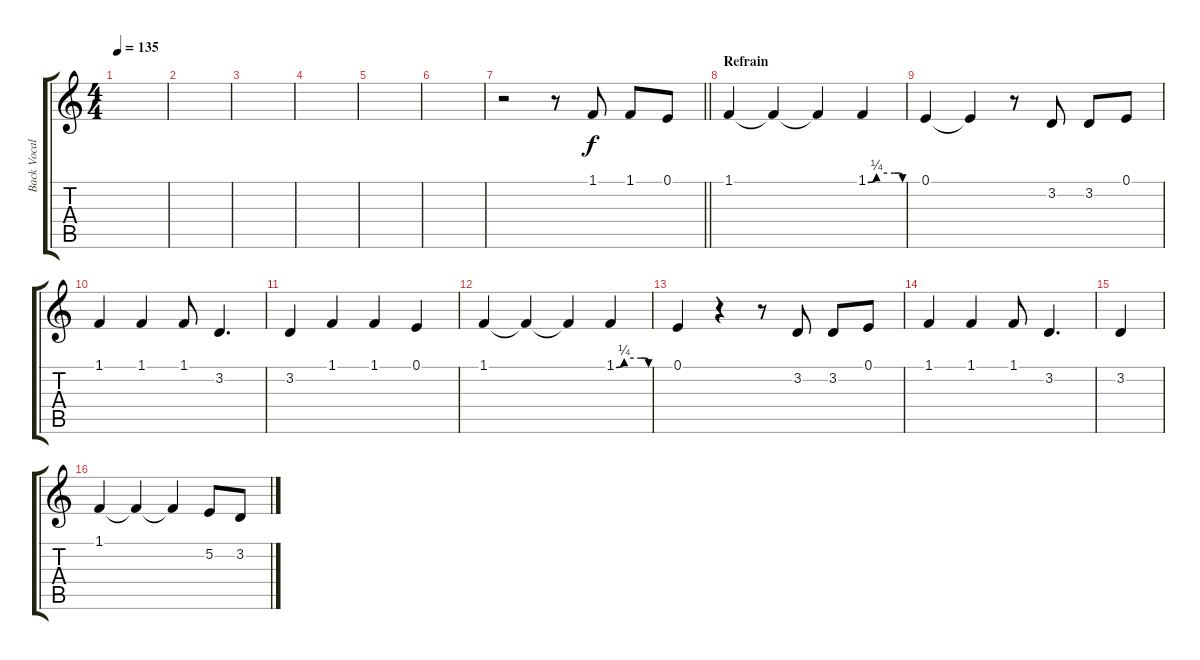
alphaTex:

\track ("Back Vocal" "Back Vocal") {instrument synthstrings1}
\staff {score tabs}
\tuning (E4 B3 G3 D3 A2 E2) {hide}
\ts (4 4)
\tempo 135
\clef g2
\ks c
|
|
|
|
|
|
\barLineRight lightlight
r.2 r.8 1.1.8 1.1.8 0.1.8 |
\section ("" "Refrain")
1.1.4 1.1{t}.4 1.1{t}.4 1.1{be (custom 0 0 15 1 46 1 55 1 60 0)}.4 |
0.1.4 0.1{t}.4 r.8 3.2.8 3.2.8 0.1.8 |
1.1.4 1.1.4 1.1.8 3.2.4{d} |
3.2.4 1.1.4 1.1.4 0.1.4 |
1.1.4 1.1{t}.4 1.1{t}.4 1.1{be (custom 0 0 15 1 46 1 55 1 60 0)}.4 |
0.1.4 r.4 r.8 3.2.8 3.2.8 0.1.8 |
1.1.4 1.1.4 1.1.8 3.2.4{d} |
3.2.4 |
1.1.4 1.1{t}.4 1.1{t}.4 5.2.8 3.2.8
